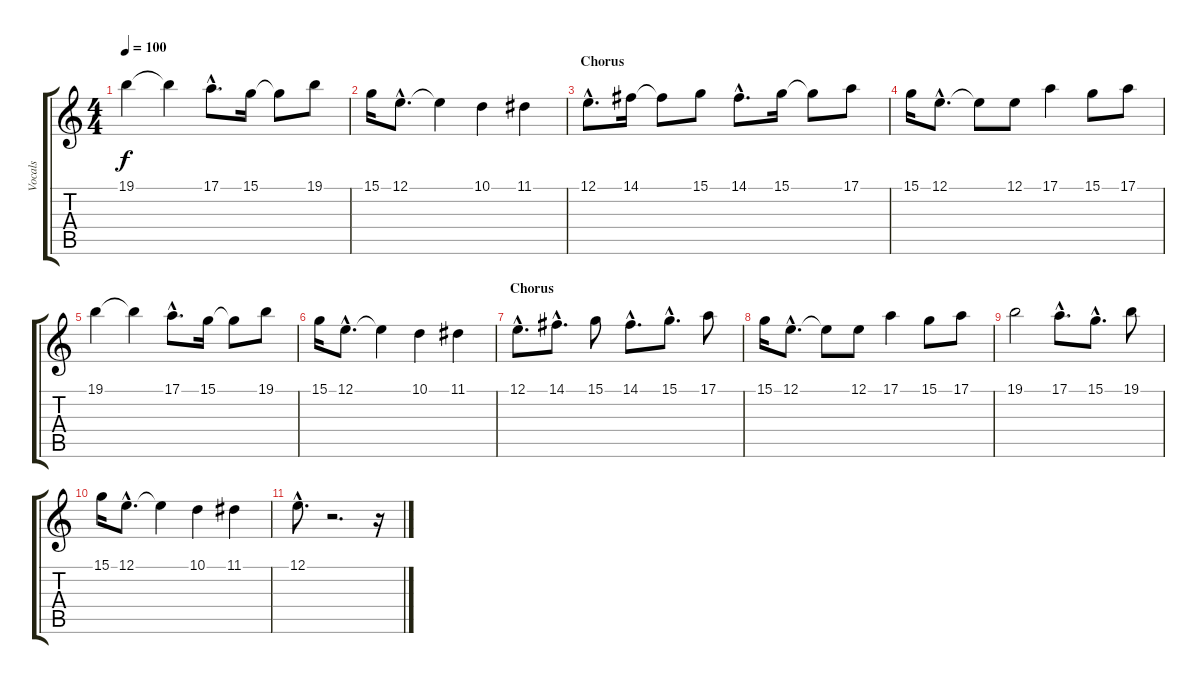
\track ("Vocals" "Vocals") {instrument frenchhorn}
\staff {score tabs}
\tuning (E4 B3 G3 D3 A2 E2) {hide}
\ts (4 4)
\tempo 100
\clef g2
\ks c
19.1.4{dy f} 19.1{t}.4{volume 6} 17.1{hac}.8{d} 15.1.16 15.1{t}.8{volume 4} 19.1.8 |
15.1.16 12.1{hac}.8{d} 12.1{t}.4{volume 2} 10.1.4 11.1.4{volume 0} |
\section ("" "Chorus")
12.1{hac}.8{d} 14.1.16 14.1{t}.8{volume 2} 15.1.8 14.1{hac}.8{d} 15.1.16 15.1{t}.8{volume 4} 17.1.8 |
15.1.16 12.1{hac}.8{d} 12.1{t}.8{volume 6} 12.1.8 17.1.4 15.1.8{volume 8} 17.1.8 |
19.1.4 19.1{t}.4{volume 10} 17.1{hac}.8{d} 15.1.16 15.1{t}.8{volume 12} 19.1.8 |
15.1.16 12.1{hac}.8{d} 12.1{t}.4{volume 14} 10.1.4 11.1.4{volume 16} |
\section ("" "Chorus")
12.1{hac}.8{d} 14.1{hac}.8{d} 15.1.8 14.1{hac}.8{d} 15.1{hac}.8{d} 17.1.8 |
15.1.16 12.1{hac}.8{d} 12.1{t}.8 12.1.8 17.1.4 15.1.8 17.1.8 |
19.1.2 17.1{hac}.8{d} 15.1{hac}.8{d} 19.1.8 |
15.1.16 12.1{hac}.8{d} 12.1{t}.4 10.1.4 11.1.4 |
12.1{hac}.8{d} r.2{d} r.16
